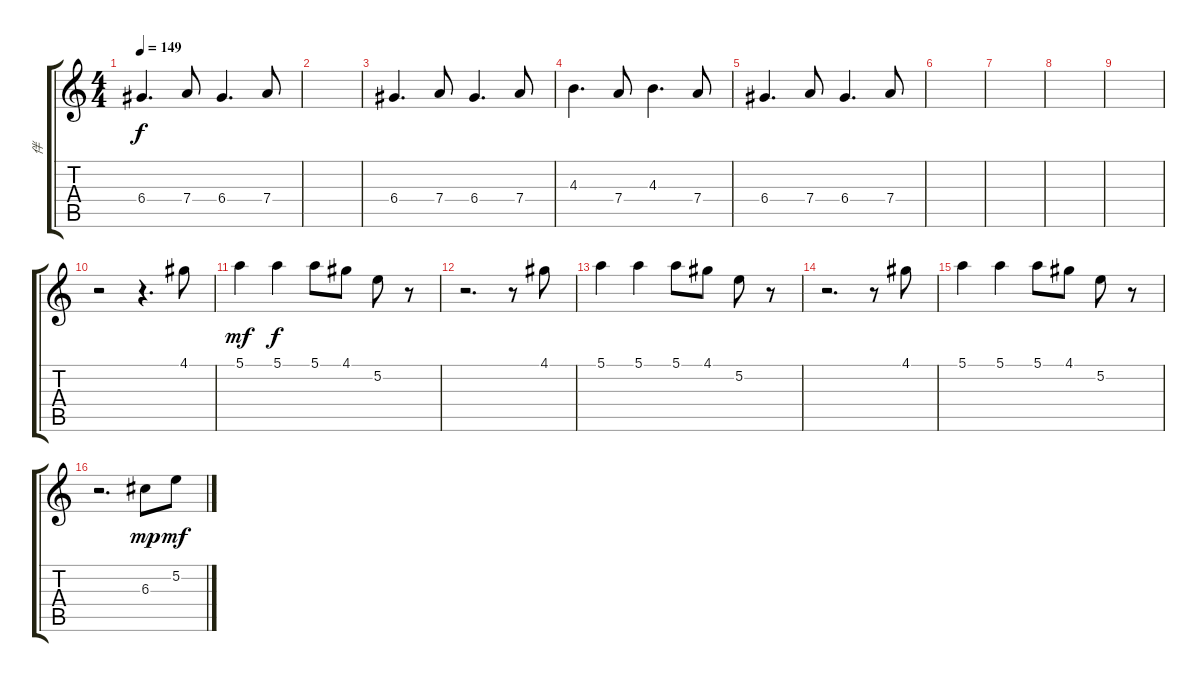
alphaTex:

\track ("伴" "伴") {instrument electricguitarjazz}
\staff {score tabs}
\tuning (E4 B3 G3 D3 A2 E2) {hide}
\ts (4 4)
\tempo 149
\clef g2
\ks c
6.4.4{d dy f} 7.4.8 6.4.4{d} 7.4.8 |
|
6.4.4{d volume 10 balance 12} 7.4.8 6.4.4{d} 7.4.8 |
4.3.4{d} 7.4.8 4.3.4{d} 7.4.8 |
6.4.4{d} 7.4.8 6.4.4{d} 7.4.8 |
|
|
|
|
r.2{volume 11 balance 8 instrument electricguitarjazz} r.4{d} 4.1.8 |
5.1.4{dy mf} 5.1.4{dy f} 5.1.8 4.1.8 5.2.8 r.8 |
r.2{d} r.8 4.1.8 |
5.1.4 5.1.4 5.1.8 4.1.8 5.2.8 r.8 |
r.2{d} r.8 4.1.8 |
5.1.4 5.1.4 5.1.8 4.1.8 5.2.8 r.8 |
r.2{d} 6.3.8{dy mp} 5.2.8{dy mf}
